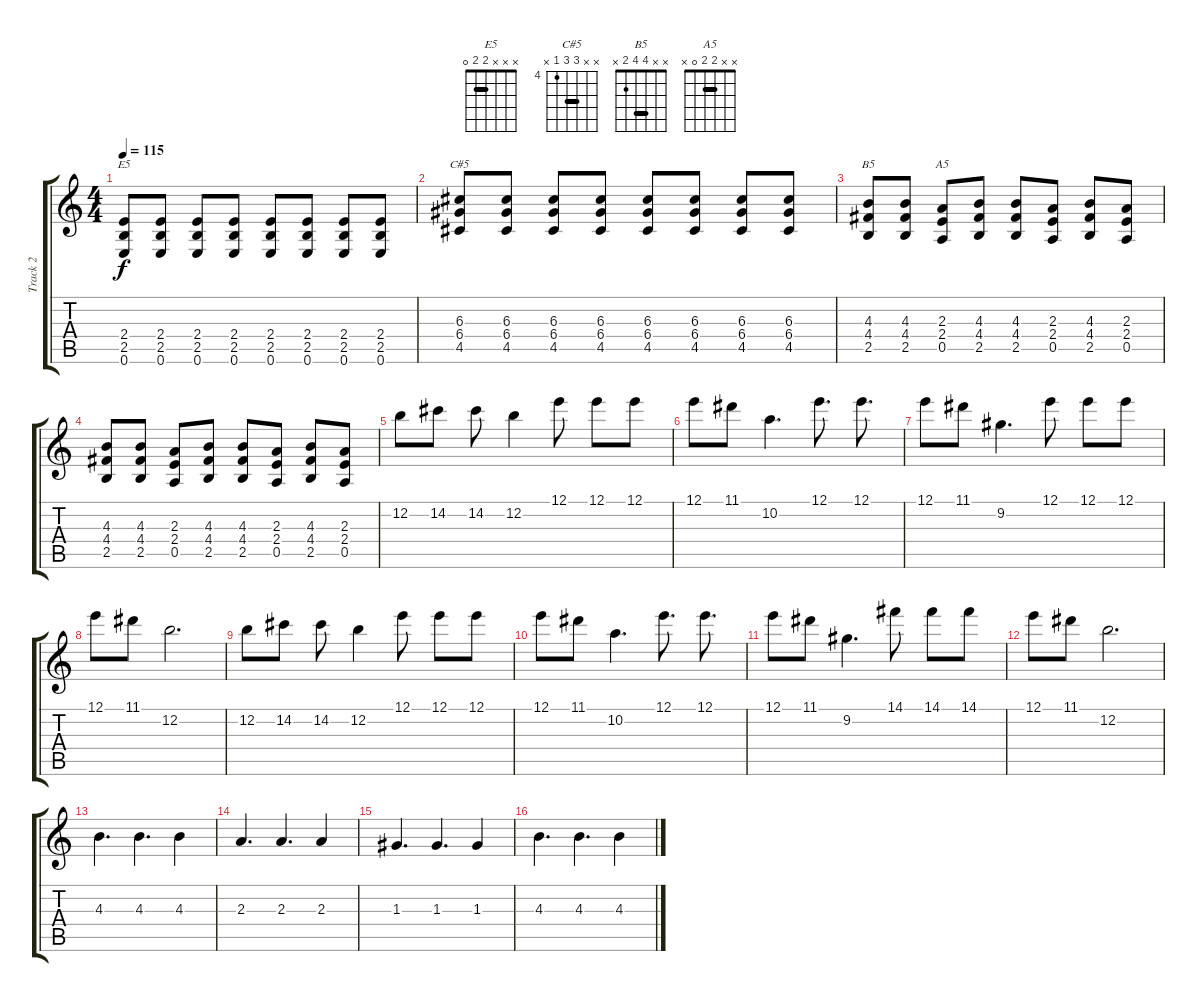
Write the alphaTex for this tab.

\track ("Track 2" "Track 2") {instrument electricguitarclean}
\staff {score tabs}
\tuning (E4 B3 G3 D3 A2 E2) {hide}
\chord ("E5" x x x 2 2 0) {barre 2}
\chord ("C#5" x x 6 6 4 x) {firstfret 4 barre 6}
\chord ("B5" x x 4 4 2 x) {barre 4}
\chord ("A5" x x 2 2 0 x) {barre 2}
\ts (4 4)
\tempo 115
\clef g2
\ks c
(2.4 2.5 0.6).8{ch "E5" dy f instrument overdrivenguitar} (2.4 2.5 0.6).8 (2.4 2.5 0.6).8 (2.4 2.5 0.6).8 (2.4 2.5 0.6).8 (2.4 2.5 0.6).8 (2.4 2.5 0.6).8 (2.4 2.5 0.6).8 |
(6.3 6.4 4.5).8{ch "C#5"} (6.3 6.4 4.5).8 (6.3 6.4 4.5).8 (6.3 6.4 4.5).8 (6.3 6.4 4.5).8 (6.3 6.4 4.5).8 (6.3 6.4 4.5).8 (6.3 6.4 4.5).8 |
(4.3 4.4 2.5).8{ch "B5"} (4.3 4.4 2.5).8 (2.3 2.4 0.5).8{ch "A5"} (4.3 4.4 2.5).8 (4.3 4.4 2.5).8 (2.3 2.4 0.5).8 (4.3 4.4 2.5).8 (2.3 2.4 0.5).8 |
(4.3 4.4 2.5).8 (4.3 4.4 2.5).8 (2.3 2.4 0.5).8 (4.3 4.4 2.5).8 (4.3 4.4 2.5).8 (2.3 2.4 0.5).8 (4.3 4.4 2.5).8 (2.3 2.4 0.5).8 |
12.2.8 14.2.8 14.2.8 12.2.4 12.1.8 12.1.8 12.1.8 |
12.1.8 11.1.8 10.2.4{d} 12.1.8{d} 12.1.8{d} |
12.1.8 11.1.8 9.2.4{d} 12.1.8 12.1.8 12.1.8 |
12.1.8 11.1.8 12.2.2{d} |
12.2.8 14.2.8 14.2.8 12.2.4 12.1.8 12.1.8 12.1.8 |
12.1.8 11.1.8 10.2.4{d} 12.1.8{d} 12.1.8{d} |
12.1.8 11.1.8 9.2.4{d} 14.1.8 14.1.8 14.1.8 |
12.1.8 11.1.8 12.2.2{d} |
4.3.4{d instrument electricguitarclean} 4.3.4{d} 4.3.4 |
2.3.4{d} 2.3.4{d} 2.3.4 |
1.3.4{d} 1.3.4{d} 1.3.4 |
4.3.4{d} 4.3.4{d} 4.3.4
